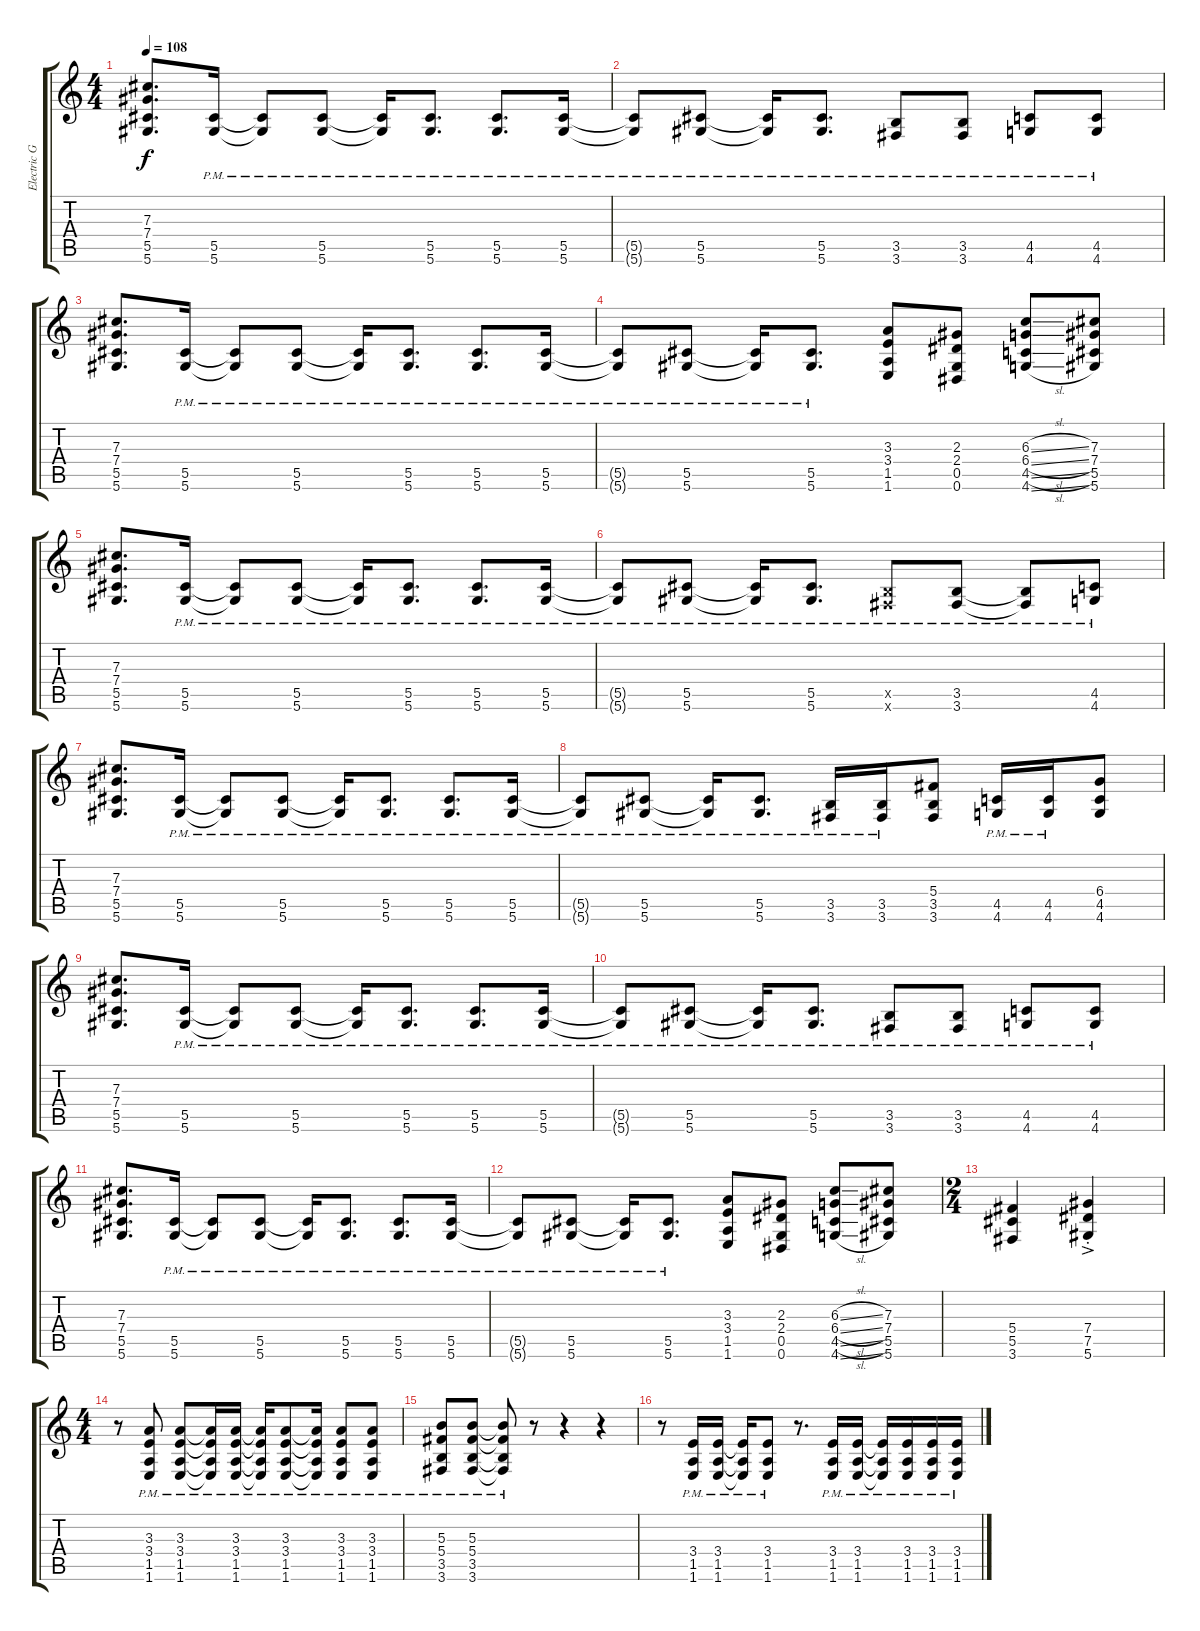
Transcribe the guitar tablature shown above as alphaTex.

\track ("Electric Guitar 1" "Electric G") {instrument distortionguitar}
\staff {score tabs}
\tuning (Eb4 Bb3 Gb3 Db3 Ab2 Eb2) {hide}
\ts (4 4)
\tempo 108
\clef g2
\ks c
(7.3 7.4 5.5 5.6).8{d dy f} (5.5{pm} 5.6{pm}).16 (5.5{pm t} 5.6{pm t}).8 (5.5{pm} 5.6{pm}).8 (5.5{pm t} 5.6{pm t}).16 (5.5{pm} 5.6{pm}).8{d} (5.5{pm} 5.6{pm}).8{d} (5.5{pm} 5.6{pm}).16 |
(5.5{pm t} 5.6{pm t}).8 (5.5{pm} 5.6{pm}).8 (5.5{pm t} 5.6{pm t}).16 (5.5{pm} 5.6{pm}).8{d} (3.5{pm} 3.6).8 (3.5{pm} 3.6{pm}).8 (4.5{pm} 4.6{pm}).8 (4.5{pm} 4.6{pm}).8 |
(7.3 7.4 5.5 5.6).8{d} (5.5{pm} 5.6{pm}).16 (5.5{pm t} 5.6{pm t}).8 (5.5{pm} 5.6{pm}).8 (5.5{pm t} 5.6{pm t}).16 (5.5{pm} 5.6{pm}).8{d} (5.5{pm} 5.6{pm}).8{d} (5.5{pm} 5.6{pm}).16 |
(5.5{pm t} 5.6{pm t}).8 (5.5{pm} 5.6{pm}).8 (5.5{pm t} 5.6{pm t}).16 (5.5{pm} 5.6{pm}).8{d} (3.3 3.4 1.5 1.6).8 (2.3 2.4 0.5 0.6).8 (6.3{sl} 6.4{sl} 4.5{sl} 4.6{sl}).8 (7.3 7.4 5.5 5.6).8 |
(7.3 7.4 5.5 5.6).8{d} (5.5{pm} 5.6{pm}).16 (5.5{pm t} 5.6{pm t}).8 (5.5{pm} 5.6{pm}).8 (5.5{pm t} 5.6{pm t}).16 (5.5{pm} 5.6{pm}).8{d} (5.5{pm} 5.6{pm}).8{d} (5.5{pm} 5.6{pm}).16 |
(5.5{pm t} 5.6{pm t}).8 (5.5{pm} 5.6{pm}).8 (5.5{pm t} 5.6{pm t}).16 (5.5{pm} 5.6{pm}).8{d} (3.5{pm x} 3.6{x}).8 (3.5{pm} 3.6{pm}).8 (3.5{pm t} 3.6{pm t}).8 (4.5{pm} 4.6{pm}).8 |
(7.3 7.4 5.5 5.6).8{d} (5.5{pm} 5.6{pm}).16 (5.5{pm t} 5.6{pm t}).8 (5.5{pm} 5.6{pm}).8 (5.5{pm t} 5.6{pm t}).16 (5.5{pm} 5.6{pm}).8{d} (5.5{pm} 5.6{pm}).8{d} (5.5{pm} 5.6{pm}).16 |
(5.5{pm t} 5.6{pm t}).8 (5.5{pm} 5.6{pm}).8 (5.5{pm t} 5.6{pm t}).16 (5.5{pm} 5.6{pm}).8{d} (3.5{pm} 3.6{pm}).16 (3.5{pm} 3.6{pm}).16 (5.4 3.5 3.6).8 (4.5{pm} 4.6{pm}).16 (4.5{pm} 4.6{pm}).16 (6.4 4.5 4.6).8 |
(7.3 7.4 5.5 5.6).8{d} (5.5{pm} 5.6{pm}).16 (5.5{pm t} 5.6{pm t}).8 (5.5{pm} 5.6{pm}).8 (5.5{pm t} 5.6{pm t}).16 (5.5{pm} 5.6{pm}).8{d} (5.5{pm} 5.6{pm}).8{d} (5.5{pm} 5.6{pm}).16 |
(5.5{pm t} 5.6{pm t}).8 (5.5{pm} 5.6{pm}).8 (5.5{pm t} 5.6{pm t}).16 (5.5{pm} 5.6{pm}).8{d} (3.5{pm} 3.6).8 (3.5{pm} 3.6{pm}).8 (4.5{pm} 4.6{pm}).8 (4.5{pm} 4.6{pm}).8 |
(7.3 7.4 5.5 5.6).8{d} (5.5{pm} 5.6{pm}).16 (5.5{pm t} 5.6{pm t}).8 (5.5{pm} 5.6{pm}).8 (5.5{pm t} 5.6{pm t}).16 (5.5{pm} 5.6{pm}).8{d} (5.5{pm} 5.6{pm}).8{d} (5.5{pm} 5.6{pm}).16 |
(5.5{pm t} 5.6{pm t}).8 (5.5{pm} 5.6{pm}).8 (5.5{pm t} 5.6{pm t}).16 (5.5{pm} 5.6{pm}).8{d} (3.3 3.4 1.5 1.6).8 (2.3 2.4 0.5 0.6).8 (6.3{sl} 6.4{sl} 4.5{sl} 4.6{sl}).8 (7.3 7.4 5.5 5.6).8 |
\ts (2 4)
(5.4 5.5 3.6).4 (7.4{ac st} 7.5{ac st} 5.6{ac st}).4 |
\ts (4 4)
r.8 (3.3{pm} 3.4{pm} 1.5{pm} 1.6{pm}).8 (3.3{pm} 3.4{pm} 1.5{pm} 1.6{pm}).8 (3.3{pm t} 3.4{pm t} 1.5{pm t} 1.6{pm t}).16 (3.3{pm} 3.4{pm} 1.5{pm} 1.6{pm}).16 (3.3{pm t} 3.4{pm t} 1.5{pm t} 1.6{pm t}).16 (3.3{pm} 3.4{pm} 1.5{pm} 1.6{pm}).8 (3.3{pm t} 3.4{pm t} 1.5{pm t} 1.6{pm t}).16 (3.3{pm} 3.4{pm} 1.5{pm} 1.6{pm}).8 (3.3{pm} 3.4{pm} 1.5{pm} 1.6{pm}).8 |
(5.3{pm} 5.4{pm} 3.5{pm} 3.6{pm}).8 (5.3{pm} 5.4{pm} 3.5{pm} 3.6{pm}).8 (5.3{pm t} 5.4{pm t} 3.5{pm t} 3.6{pm t}).8 r.8 r.4 r.4 |
r.8 (3.4{pm} 1.5{pm} 1.6{pm}).16 (3.4{pm} 1.5{pm} 1.6{pm}).16 (3.4{pm t} 1.5{pm t} 1.6{pm t}).16 (3.4{pm} 1.5{pm} 1.6{pm}).8 r.8{d} (3.4{pm} 1.5{pm} 1.6{pm}).16 (3.4{pm} 1.5{pm} 1.6{pm}).16 (3.4{pm t} 1.5{pm t} 1.6{pm t}).16 (3.4{pm} 1.5{pm} 1.6{pm}).16 (3.4{pm} 1.5{pm} 1.6{pm}).16 (3.4{pm} 1.5{pm} 1.6{pm}).16
